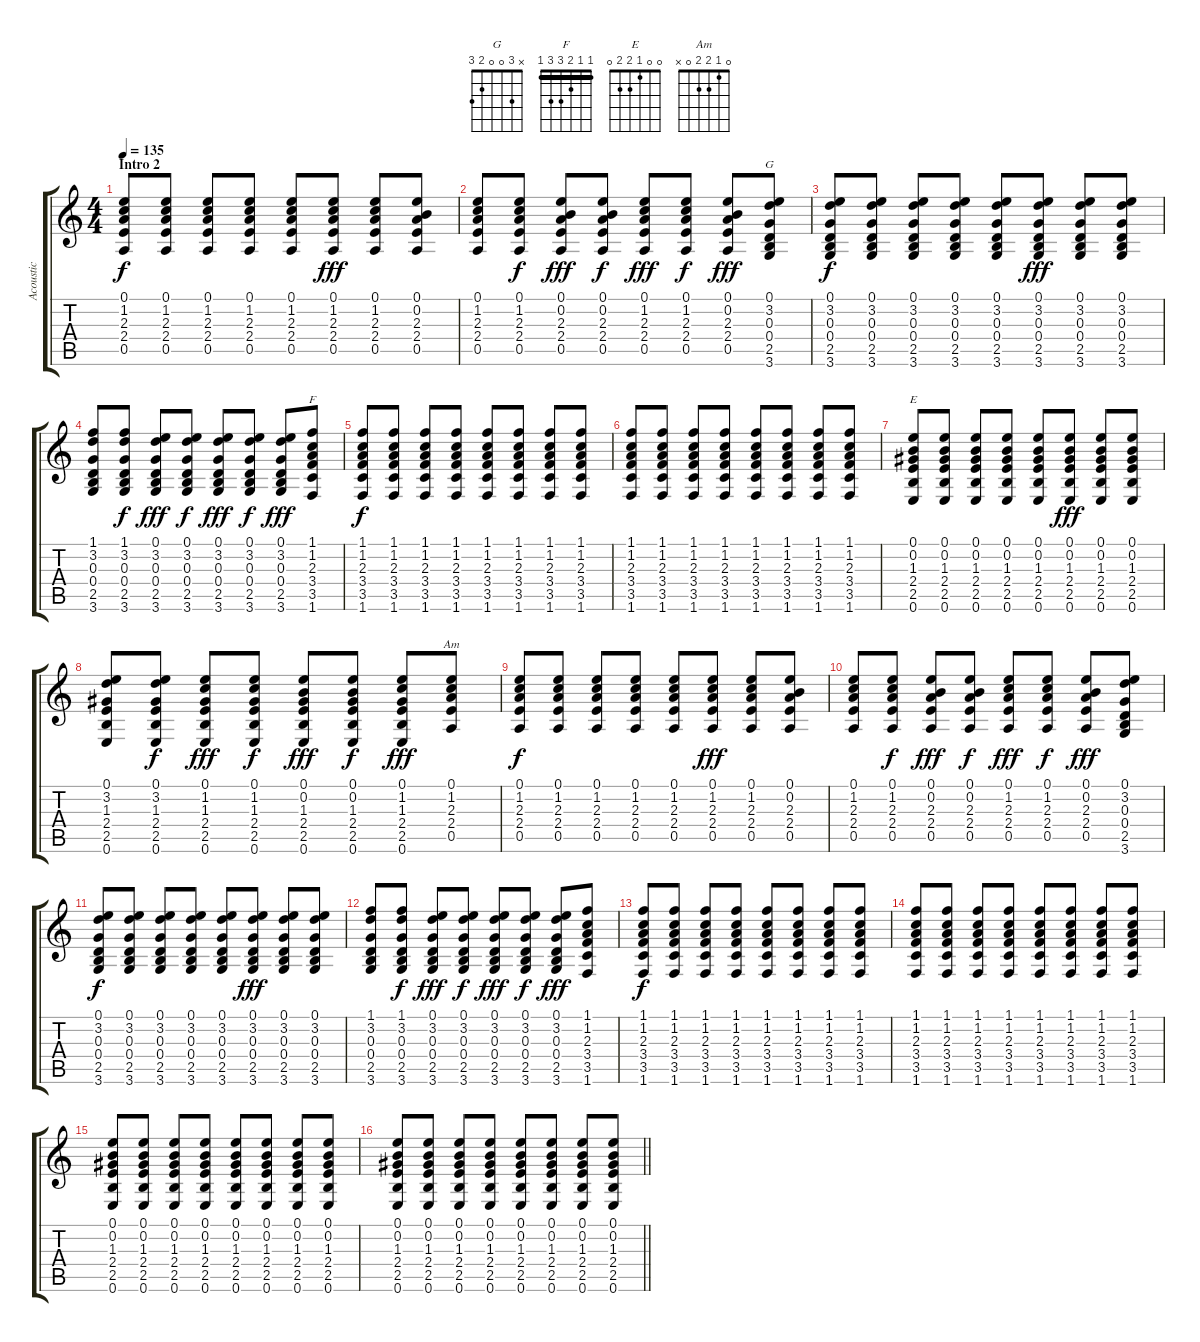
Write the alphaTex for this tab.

\track ("Acoustic" "Acoustic") {mute instrument acousticguitarnylon}
\staff {score tabs}
\tuning (E4 B3 G3 D3 A2 E2) {hide}
\chord ("G" x 3 0 0 2 3)
\chord ("F" 1 1 2 3 3 1) {barre 1}
\chord ("E" 0 0 1 2 2 0)
\chord ("Am" 0 1 2 2 0 x)
\ts (4 4)
\section ("" "Intro 2")
\tempo 135
\clef g2
\ks c
(0.1 1.2 2.3 2.4 0.5).8{dy f} (0.1 1.2 2.3 2.4 0.5).8 (0.1 1.2 2.3 2.4 0.5).8 (0.1 1.2 2.3 2.4 0.5).8 (0.1 1.2 2.3 2.4 0.5).8 (0.1 1.2 2.3 2.4 0.5).8{dy fff} (0.1 1.2 2.3 2.4 0.5).8 (0.1 0.2 2.3 2.4 0.5).8 |
(0.1 1.2 2.3 2.4 0.5).8 (0.1 1.2 2.3 2.4 0.5).8{dy f} (0.1 0.2 2.3 2.4 0.5).8{dy fff} (0.1 0.2 2.3 2.4 0.5).8{dy f} (0.1 1.2 2.3 2.4 0.5).8{dy fff} (0.1 1.2 2.3 2.4 0.5).8{dy f} (0.1 0.2 2.3 2.4 0.5).8{dy fff} (0.1 3.2 0.3 0.4 2.5 3.6).8{ch "G"} |
(0.1 3.2 0.3 0.4 2.5 3.6).8{dy f} (0.1 3.2 0.3 0.4 2.5 3.6).8 (0.1 3.2 0.3 0.4 2.5 3.6).8 (0.1 3.2 0.3 0.4 2.5 3.6).8 (0.1 3.2 0.3 0.4 2.5 3.6).8 (0.1 3.2 0.3 0.4 2.5 3.6).8{dy fff} (0.1 3.2 0.3 0.4 2.5 3.6).8 (0.1 3.2 0.3 0.4 2.5 3.6).8 |
(1.1 3.2 0.3 0.4 2.5 3.6).8 (1.1 3.2 0.3 0.4 2.5 3.6).8{dy f} (0.1 3.2 0.3 0.4 2.5 3.6).8{dy fff} (0.1 3.2 0.3 0.4 2.5 3.6).8{dy f} (0.1 3.2 0.3 0.4 2.5 3.6).8{dy fff} (0.1 3.2 0.3 0.4 2.5 3.6).8{dy f} (0.1 3.2 0.3 0.4 2.5 3.6).8{dy fff} (1.1 1.2 2.3 3.4 3.5 1.6).8{ch "F"} |
(1.1 1.2 2.3 3.4 3.5 1.6).8{dy f} (1.1 1.2 2.3 3.4 3.5 1.6).8 (1.1 1.2 2.3 3.4 3.5 1.6).8 (1.1 1.2 2.3 3.4 3.5 1.6).8 (1.1 1.2 2.3 3.4 3.5 1.6).8 (1.1 1.2 2.3 3.4 3.5 1.6).8 (1.1 1.2 2.3 3.4 3.5 1.6).8 (1.1 1.2 2.3 3.4 3.5 1.6).8 |
(1.1 1.2 2.3 3.4 3.5 1.6).8 (1.1 1.2 2.3 3.4 3.5 1.6).8 (1.1 1.2 2.3 3.4 3.5 1.6).8 (1.1 1.2 2.3 3.4 3.5 1.6).8 (1.1 1.2 2.3 3.4 3.5 1.6).8 (1.1 1.2 2.3 3.4 3.5 1.6).8 (1.1 1.2 2.3 3.4 3.5 1.6).8 (1.1 1.2 2.3 3.4 3.5 1.6).8 |
(0.1 0.2 1.3 2.4 2.5 0.6).8{ch "E"} (0.1 0.2 1.3 2.4 2.5 0.6).8 (0.1 0.2 1.3 2.4 2.5 0.6).8 (0.1 0.2 1.3 2.4 2.5 0.6).8 (0.1 0.2 1.3 2.4 2.5 0.6).8 (0.1 0.2 1.3 2.4 2.5 0.6).8{dy fff} (0.1 0.2 1.3 2.4 2.5 0.6).8 (0.1 0.2 1.3 2.4 2.5 0.6).8 |
(0.1 3.2 1.3 2.4 2.5 0.6).8 (0.1 3.2 1.3 2.4 2.5 0.6).8{dy f} (0.1 1.2 1.3 2.4 2.5 0.6).8{dy fff} (0.1 1.2 1.3 2.4 2.5 0.6).8{dy f} (0.1 0.2 1.3 2.4 2.5 0.6).8{dy fff} (0.1 0.2 1.3 2.4 2.5 0.6).8{dy f} (0.1 1.2 1.3 2.4 2.5 0.6).8{dy fff} (0.1 1.2 2.3 2.4 0.5).8{ch "Am"} |
(0.1 1.2 2.3 2.4 0.5).8{dy f} (0.1 1.2 2.3 2.4 0.5).8 (0.1 1.2 2.3 2.4 0.5).8 (0.1 1.2 2.3 2.4 0.5).8 (0.1 1.2 2.3 2.4 0.5).8 (0.1 1.2 2.3 2.4 0.5).8{dy fff} (0.1 1.2 2.3 2.4 0.5).8 (0.1 0.2 2.3 2.4 0.5).8 |
(0.1 1.2 2.3 2.4 0.5).8 (0.1 1.2 2.3 2.4 0.5).8{dy f} (0.1 0.2 2.3 2.4 0.5).8{dy fff} (0.1 0.2 2.3 2.4 0.5).8{dy f} (0.1 1.2 2.3 2.4 0.5).8{dy fff} (0.1 1.2 2.3 2.4 0.5).8{dy f} (0.1 0.2 2.3 2.4 0.5).8{dy fff} (0.1 3.2 0.3 0.4 2.5 3.6).8 |
(0.1 3.2 0.3 0.4 2.5 3.6).8{dy f} (0.1 3.2 0.3 0.4 2.5 3.6).8 (0.1 3.2 0.3 0.4 2.5 3.6).8 (0.1 3.2 0.3 0.4 2.5 3.6).8 (0.1 3.2 0.3 0.4 2.5 3.6).8 (0.1 3.2 0.3 0.4 2.5 3.6).8{dy fff} (0.1 3.2 0.3 0.4 2.5 3.6).8 (0.1 3.2 0.3 0.4 2.5 3.6).8 |
(1.1 3.2 0.3 0.4 2.5 3.6).8 (1.1 3.2 0.3 0.4 2.5 3.6).8{dy f} (0.1 3.2 0.3 0.4 2.5 3.6).8{dy fff} (0.1 3.2 0.3 0.4 2.5 3.6).8{dy f} (0.1 3.2 0.3 0.4 2.5 3.6).8{dy fff} (0.1 3.2 0.3 0.4 2.5 3.6).8{dy f} (0.1 3.2 0.3 0.4 2.5 3.6).8{dy fff} (1.1 1.2 2.3 3.4 3.5 1.6).8 |
(1.1 1.2 2.3 3.4 3.5 1.6).8{dy f} (1.1 1.2 2.3 3.4 3.5 1.6).8 (1.1 1.2 2.3 3.4 3.5 1.6).8 (1.1 1.2 2.3 3.4 3.5 1.6).8 (1.1 1.2 2.3 3.4 3.5 1.6).8 (1.1 1.2 2.3 3.4 3.5 1.6).8 (1.1 1.2 2.3 3.4 3.5 1.6).8 (1.1 1.2 2.3 3.4 3.5 1.6).8 |
(1.1 1.2 2.3 3.4 3.5 1.6).8 (1.1 1.2 2.3 3.4 3.5 1.6).8 (1.1 1.2 2.3 3.4 3.5 1.6).8 (1.1 1.2 2.3 3.4 3.5 1.6).8 (1.1 1.2 2.3 3.4 3.5 1.6).8 (1.1 1.2 2.3 3.4 3.5 1.6).8 (1.1 1.2 2.3 3.4 3.5 1.6).8 (1.1 1.2 2.3 3.4 3.5 1.6).8 |
(0.1 0.2 1.3 2.4 2.5 0.6).8 (0.1 0.2 1.3 2.4 2.5 0.6).8 (0.1 0.2 1.3 2.4 2.5 0.6).8 (0.1 0.2 1.3 2.4 2.5 0.6).8 (0.1 0.2 1.3 2.4 2.5 0.6).8 (0.1 0.2 1.3 2.4 2.5 0.6).8 (0.1 0.2 1.3 2.4 2.5 0.6).8 (0.1 0.2 1.3 2.4 2.5 0.6).8 |
\barLineRight lightlight
(0.1 0.2 1.3 2.4 2.5 0.6).8 (0.1 0.2 1.3 2.4 2.5 0.6).8 (0.1 0.2 1.3 2.4 2.5 0.6).8 (0.1 0.2 1.3 2.4 2.5 0.6).8 (0.1 0.2 1.3 2.4 2.5 0.6).8 (0.1 0.2 1.3 2.4 2.5 0.6).8 (0.1 0.2 1.3 2.4 2.5 0.6).8 (0.1 0.2 1.3 2.4 2.5 0.6).8
